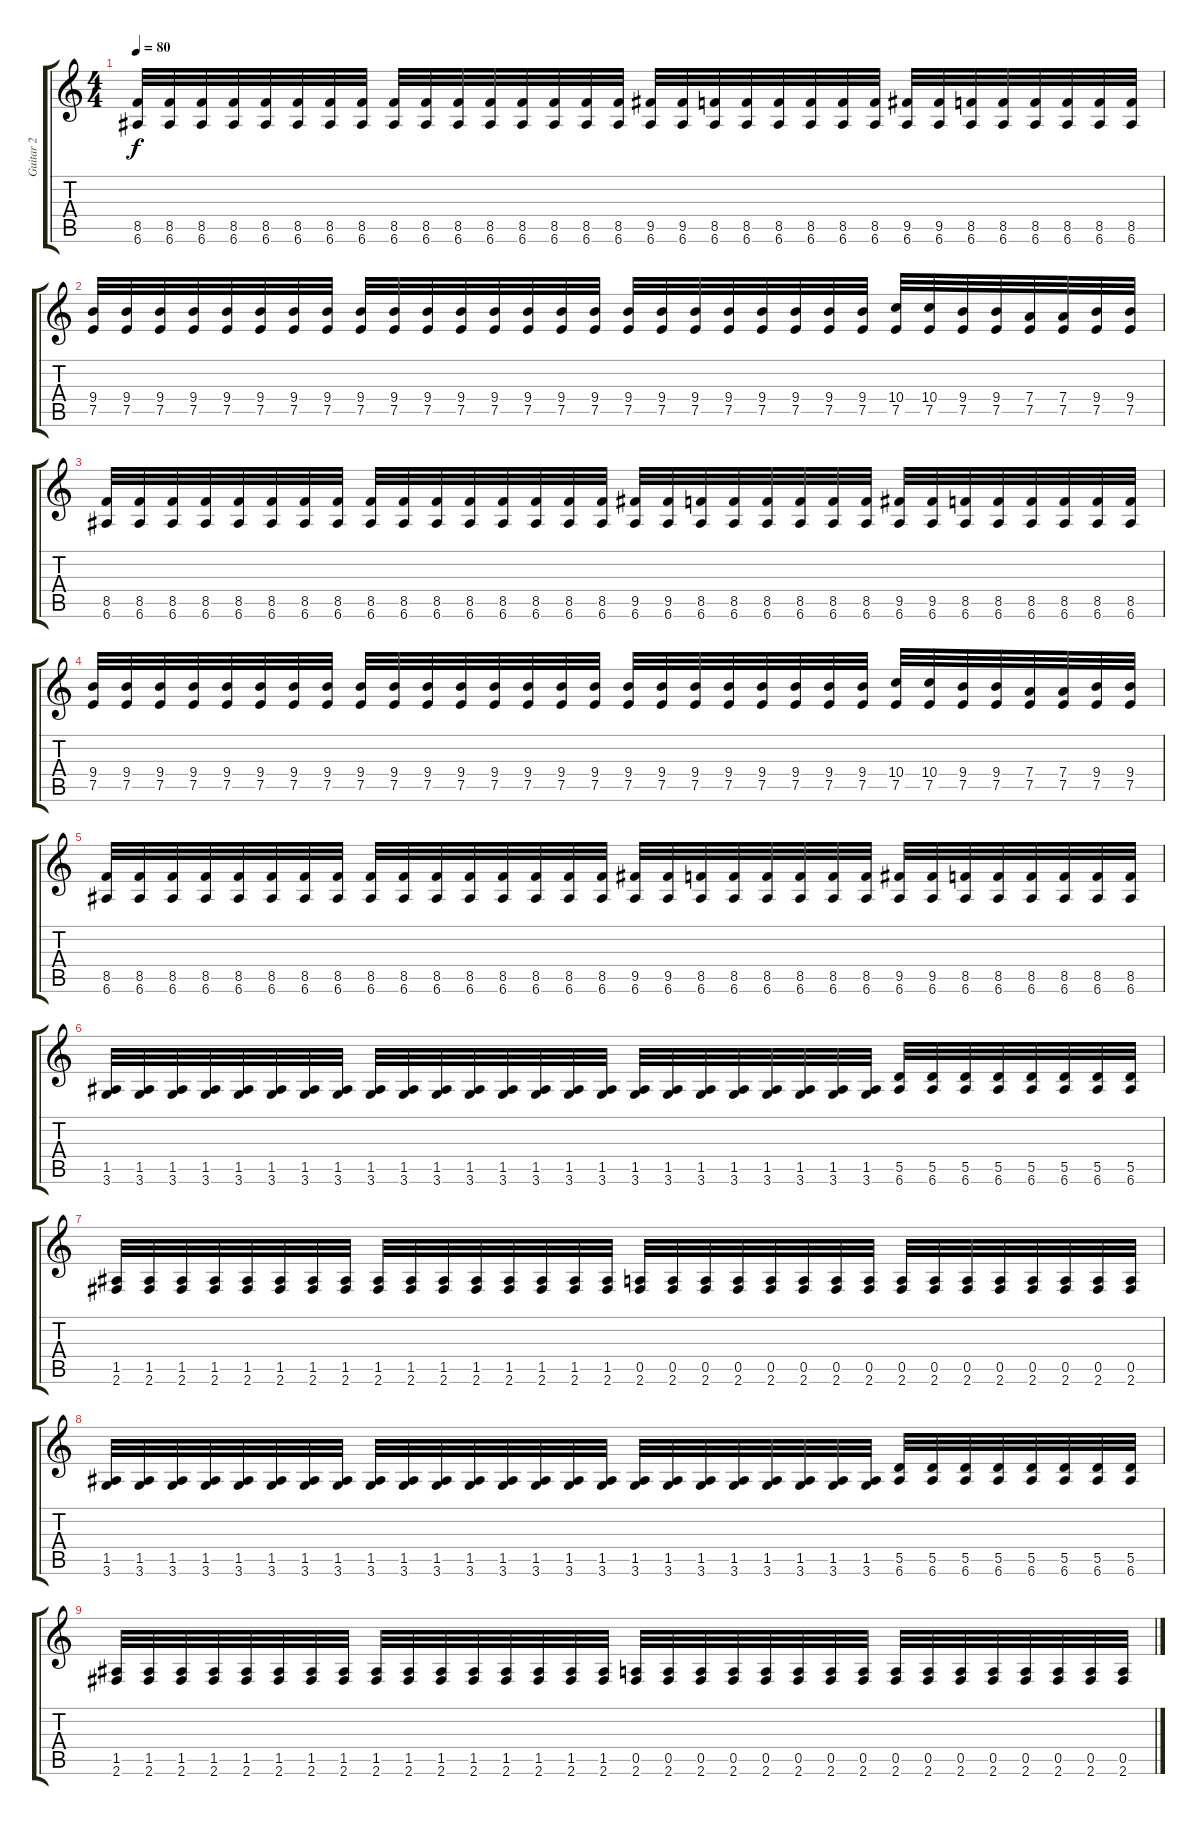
\track ("Guitar 2" "Guitar 2") {instrument distortionguitar}
\staff {score tabs}
\tuning (E4 B3 G3 D3 A2 E2) {hide}
\ts (4 4)
\tempo 80
\clef g2
\ks c
(8.5 6.6).32{dy f} (8.5 6.6).32 (8.5 6.6).32 (8.5 6.6).32 (8.5 6.6).32 (8.5 6.6).32 (8.5 6.6).32 (8.5 6.6).32 (8.5 6.6).32 (8.5 6.6).32 (8.5 6.6).32 (8.5 6.6).32 (8.5 6.6).32 (8.5 6.6).32 (8.5 6.6).32 (8.5 6.6).32 (9.5 6.6).32 (9.5 6.6).32 (8.5 6.6).32 (8.5 6.6).32 (8.5 6.6).32 (8.5 6.6).32 (8.5 6.6).32 (8.5 6.6).32 (9.5 6.6).32 (9.5 6.6).32 (8.5 6.6).32 (8.5 6.6).32 (8.5 6.6).32 (8.5 6.6).32 (8.5 6.6).32 (8.5 6.6).32 |
(9.4 7.5).32 (9.4 7.5).32 (9.4 7.5).32 (9.4 7.5).32 (9.4 7.5).32 (9.4 7.5).32 (9.4 7.5).32 (9.4 7.5).32 (9.4 7.5).32 (9.4 7.5).32 (9.4 7.5).32 (9.4 7.5).32 (9.4 7.5).32 (9.4 7.5).32 (9.4 7.5).32 (9.4 7.5).32 (9.4 7.5).32 (9.4 7.5).32 (9.4 7.5).32 (9.4 7.5).32 (9.4 7.5).32 (9.4 7.5).32 (9.4 7.5).32 (9.4 7.5).32 (10.4 7.5).32 (10.4 7.5).32 (9.4 7.5).32 (9.4 7.5).32 (7.4 7.5).32 (7.4 7.5).32 (9.4 7.5).32 (9.4 7.5).32 |
(8.5 6.6).32 (8.5 6.6).32 (8.5 6.6).32 (8.5 6.6).32 (8.5 6.6).32 (8.5 6.6).32 (8.5 6.6).32 (8.5 6.6).32 (8.5 6.6).32 (8.5 6.6).32 (8.5 6.6).32 (8.5 6.6).32 (8.5 6.6).32 (8.5 6.6).32 (8.5 6.6).32 (8.5 6.6).32 (9.5 6.6).32 (9.5 6.6).32 (8.5 6.6).32 (8.5 6.6).32 (8.5 6.6).32 (8.5 6.6).32 (8.5 6.6).32 (8.5 6.6).32 (9.5 6.6).32 (9.5 6.6).32 (8.5 6.6).32 (8.5 6.6).32 (8.5 6.6).32 (8.5 6.6).32 (8.5 6.6).32 (8.5 6.6).32 |
(9.4 7.5).32 (9.4 7.5).32 (9.4 7.5).32 (9.4 7.5).32 (9.4 7.5).32 (9.4 7.5).32 (9.4 7.5).32 (9.4 7.5).32 (9.4 7.5).32 (9.4 7.5).32 (9.4 7.5).32 (9.4 7.5).32 (9.4 7.5).32 (9.4 7.5).32 (9.4 7.5).32 (9.4 7.5).32 (9.4 7.5).32 (9.4 7.5).32 (9.4 7.5).32 (9.4 7.5).32 (9.4 7.5).32 (9.4 7.5).32 (9.4 7.5).32 (9.4 7.5).32 (10.4 7.5).32 (10.4 7.5).32 (9.4 7.5).32 (9.4 7.5).32 (7.4 7.5).32 (7.4 7.5).32 (9.4 7.5).32 (9.4 7.5).32 |
(8.5 6.6).32 (8.5 6.6).32 (8.5 6.6).32 (8.5 6.6).32 (8.5 6.6).32 (8.5 6.6).32 (8.5 6.6).32 (8.5 6.6).32 (8.5 6.6).32 (8.5 6.6).32 (8.5 6.6).32 (8.5 6.6).32 (8.5 6.6).32 (8.5 6.6).32 (8.5 6.6).32 (8.5 6.6).32 (9.5 6.6).32 (9.5 6.6).32 (8.5 6.6).32 (8.5 6.6).32 (8.5 6.6).32 (8.5 6.6).32 (8.5 6.6).32 (8.5 6.6).32 (9.5 6.6).32 (9.5 6.6).32 (8.5 6.6).32 (8.5 6.6).32 (8.5 6.6).32 (8.5 6.6).32 (8.5 6.6).32 (8.5 6.6).32 |
(1.5 3.6).32 (1.5 3.6).32 (1.5 3.6).32 (1.5 3.6).32 (1.5 3.6).32 (1.5 3.6).32 (1.5 3.6).32 (1.5 3.6).32 (1.5 3.6).32 (1.5 3.6).32 (1.5 3.6).32 (1.5 3.6).32 (1.5 3.6).32 (1.5 3.6).32 (1.5 3.6).32 (1.5 3.6).32 (1.5 3.6).32 (1.5 3.6).32 (1.5 3.6).32 (1.5 3.6).32 (1.5 3.6).32 (1.5 3.6).32 (1.5 3.6).32 (1.5 3.6).32 (5.5 6.6).32 (5.5 6.6).32 (5.5 6.6).32 (5.5 6.6).32 (5.5 6.6).32 (5.5 6.6).32 (5.5 6.6).32 (5.5 6.6).32 |
(1.5 2.6).32 (1.5 2.6).32 (1.5 2.6).32 (1.5 2.6).32 (1.5 2.6).32 (1.5 2.6).32 (1.5 2.6).32 (1.5 2.6).32 (1.5 2.6).32 (1.5 2.6).32 (1.5 2.6).32 (1.5 2.6).32 (1.5 2.6).32 (1.5 2.6).32 (1.5 2.6).32 (1.5 2.6).32 (0.5 2.6).32 (0.5 2.6).32 (0.5 2.6).32 (0.5 2.6).32 (0.5 2.6).32 (0.5 2.6).32 (0.5 2.6).32 (0.5 2.6).32 (0.5 2.6).32 (0.5 2.6).32 (0.5 2.6).32 (0.5 2.6).32 (0.5 2.6).32 (0.5 2.6).32 (0.5 2.6).32 (0.5 2.6).32 |
(1.5 3.6).32 (1.5 3.6).32 (1.5 3.6).32 (1.5 3.6).32 (1.5 3.6).32 (1.5 3.6).32 (1.5 3.6).32 (1.5 3.6).32 (1.5 3.6).32 (1.5 3.6).32 (1.5 3.6).32 (1.5 3.6).32 (1.5 3.6).32 (1.5 3.6).32 (1.5 3.6).32 (1.5 3.6).32 (1.5 3.6).32 (1.5 3.6).32 (1.5 3.6).32 (1.5 3.6).32 (1.5 3.6).32 (1.5 3.6).32 (1.5 3.6).32 (1.5 3.6).32 (5.5 6.6).32 (5.5 6.6).32 (5.5 6.6).32 (5.5 6.6).32 (5.5 6.6).32 (5.5 6.6).32 (5.5 6.6).32 (5.5 6.6).32 |
(1.5 2.6).32 (1.5 2.6).32 (1.5 2.6).32 (1.5 2.6).32 (1.5 2.6).32 (1.5 2.6).32 (1.5 2.6).32 (1.5 2.6).32 (1.5 2.6).32 (1.5 2.6).32 (1.5 2.6).32 (1.5 2.6).32 (1.5 2.6).32 (1.5 2.6).32 (1.5 2.6).32 (1.5 2.6).32 (0.5 2.6).32 (0.5 2.6).32 (0.5 2.6).32 (0.5 2.6).32 (0.5 2.6).32 (0.5 2.6).32 (0.5 2.6).32 (0.5 2.6).32 (0.5 2.6).32 (0.5 2.6).32 (0.5 2.6).32 (0.5 2.6).32 (0.5 2.6).32 (0.5 2.6).32 (0.5 2.6).32 (0.5 2.6).32
